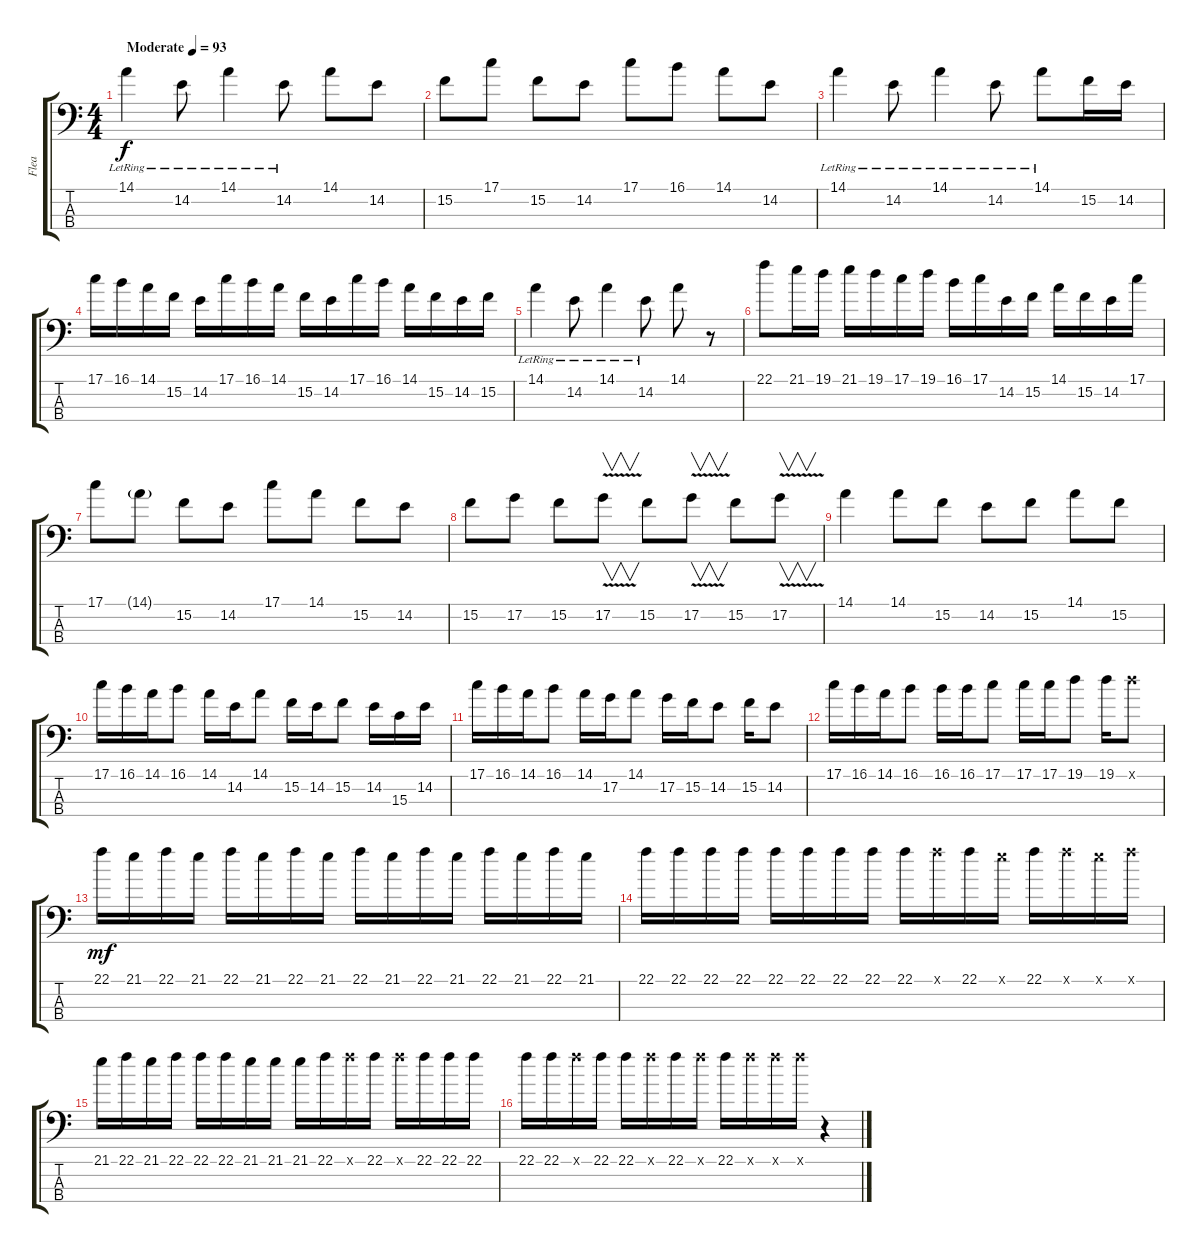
\track ("Flea" "Flea") {instrument electricbassfinger}
\staff {score tabs}
\tuning (G2 D2 A1 E1) {hide}
\ts (4 4)
\tempo (93 "Moderate")
\clef f4
\ks c
14.1{lr}.4{dy f instrument electricbassfinger} 14.2{lr}.8 14.1{lr}.4 14.2{lr}.8 14.1.8 14.2.8 |
15.2.8 17.1.8 15.2.8 14.2.8 17.1.8 16.1.8 14.1.8 14.2.8 |
14.1{lr}.4 14.2{lr}.8 14.1{lr}.4 14.2{lr}.8 14.1{lr}.8 15.2.16 14.2.16 |
17.1.16 16.1.16 14.1.16 15.2.16 14.2.16 17.1.16 16.1.16 14.1.16 15.2.16 14.2.16 17.1.16 16.1.16 14.1.16 15.2.16 14.2.16 15.2.16 |
14.1{lr}.4 14.2{lr}.8 14.1{lr}.4 14.2{lr}.8 14.1.8 r.8 |
22.1.8 21.1.16 19.1.16 21.1.16 19.1.16 17.1.16 19.1.16 16.1.16 17.1.16 14.2.16 15.2.16 14.1.16 15.2.16 14.2.16 17.1.16 |
17.1.8 14.1{g}.8 15.2.8 14.2.8 17.1.8 14.1.8 15.2.8 14.2.8 |
15.2.8 17.2.8 15.2.8 17.2{v}.8{v} 15.2.8 17.2{v}.8{v} 15.2.8 17.2{v}.8{v} |
14.1.4 14.1.8 15.2.8 14.2.8 15.2.8 14.1.8 15.2.8 |
17.1.16 16.1.16 14.1.16 16.1.8 14.1.16 14.2.16 14.1.8 15.2.16 14.2.16 15.2.8 14.2.16 15.3.16 14.2.16 |
17.1.16 16.1.16 14.1.16 16.1.8 14.1.16 17.2.16 14.1.8 17.2.16 15.2.16 14.2.8 15.2.16 14.2.8 |
17.1.16 16.1.16 14.1.16 16.1.8 16.1.16 16.1.16 17.1.8 17.1.16 17.1.16 19.1.8 19.1.16 19.1{x}.8 |
22.1.16{dy mf} 21.1.16 22.1.16 21.1.16 22.1.16 21.1.16 22.1.16 21.1.16 22.1.16 21.1.16 22.1.16 21.1.16 22.1.16 21.1.16 22.1.16 21.1.16 |
22.1.16 22.1.16 22.1.16 22.1.16 22.1.16 22.1.16 22.1.16 22.1.16 22.1.16 22.1{x}.16 22.1.16 21.1{x}.16 22.1.16 22.1{x}.16 21.1{x}.16 22.1{x}.16 |
21.1.16 22.1.16 21.1.16 22.1.16 22.1.16 22.1.16 21.1.16 21.1.16 21.1.16 22.1.16 22.1{x}.16 22.1.16 22.1{x}.16 22.1.16 22.1.16 22.1.16 |
22.1.16 22.1.16 22.1{x}.16 22.1.16 22.1.16 22.1{x}.16 22.1.16 22.1{x}.16 22.1.16 22.1{x}.16 22.1{x}.16 22.1{x}.16 r.4
